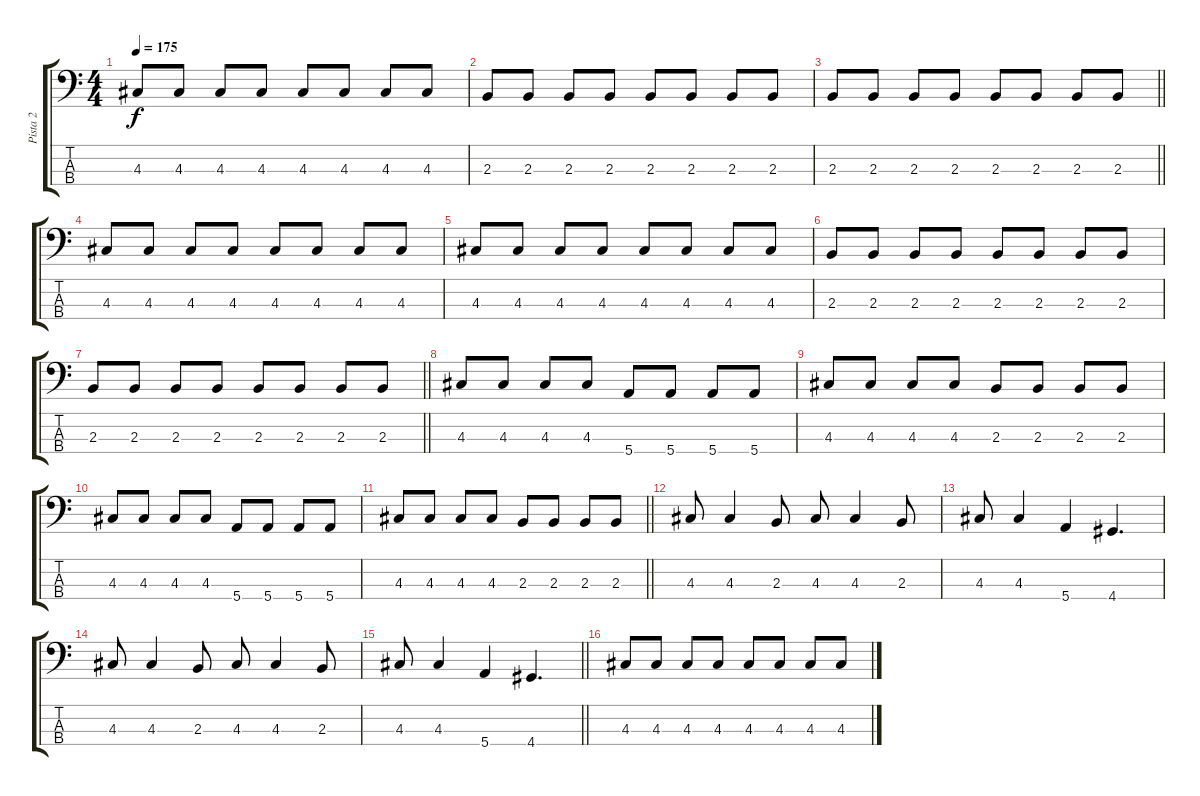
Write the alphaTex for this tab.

\track ("Pista 2" "Pista 2") {instrument slapbass2}
\staff {score tabs}
\tuning (G2 D2 A1 E1) {hide}
\ts (4 4)
\tempo 175
\clef f4
\ks c
4.3.8{dy f} 4.3.8 4.3.8 4.3.8 4.3.8 4.3.8 4.3.8 4.3.8 |
2.3.8 2.3.8 2.3.8 2.3.8 2.3.8 2.3.8 2.3.8 2.3.8 |
\barLineRight lightlight
2.3.8 2.3.8 2.3.8 2.3.8 2.3.8 2.3.8 2.3.8 2.3.8 |
4.3.8 4.3.8 4.3.8 4.3.8 4.3.8 4.3.8 4.3.8 4.3.8 |
4.3.8 4.3.8 4.3.8 4.3.8 4.3.8 4.3.8 4.3.8 4.3.8 |
2.3.8 2.3.8 2.3.8 2.3.8 2.3.8 2.3.8 2.3.8 2.3.8 |
\barLineRight lightlight
2.3.8 2.3.8 2.3.8 2.3.8 2.3.8 2.3.8 2.3.8 2.3.8 |
4.3.8 4.3.8 4.3.8 4.3.8 5.4.8 5.4.8 5.4.8 5.4.8 |
4.3.8 4.3.8 4.3.8 4.3.8 2.3.8 2.3.8 2.3.8 2.3.8 |
4.3.8 4.3.8 4.3.8 4.3.8 5.4.8 5.4.8 5.4.8 5.4.8 |
\barLineRight lightlight
4.3.8 4.3.8 4.3.8 4.3.8 2.3.8 2.3.8 2.3.8 2.3.8 |
4.3.8 4.3.4 2.3.8 4.3.8 4.3.4 2.3.8 |
4.3.8 4.3.4 5.4.4 4.4.4{d} |
4.3.8 4.3.4 2.3.8 4.3.8 4.3.4 2.3.8 |
\barLineRight lightlight
4.3.8 4.3.4 5.4.4 4.4.4{d} |
4.3.8 4.3.8 4.3.8 4.3.8 4.3.8 4.3.8 4.3.8 4.3.8
